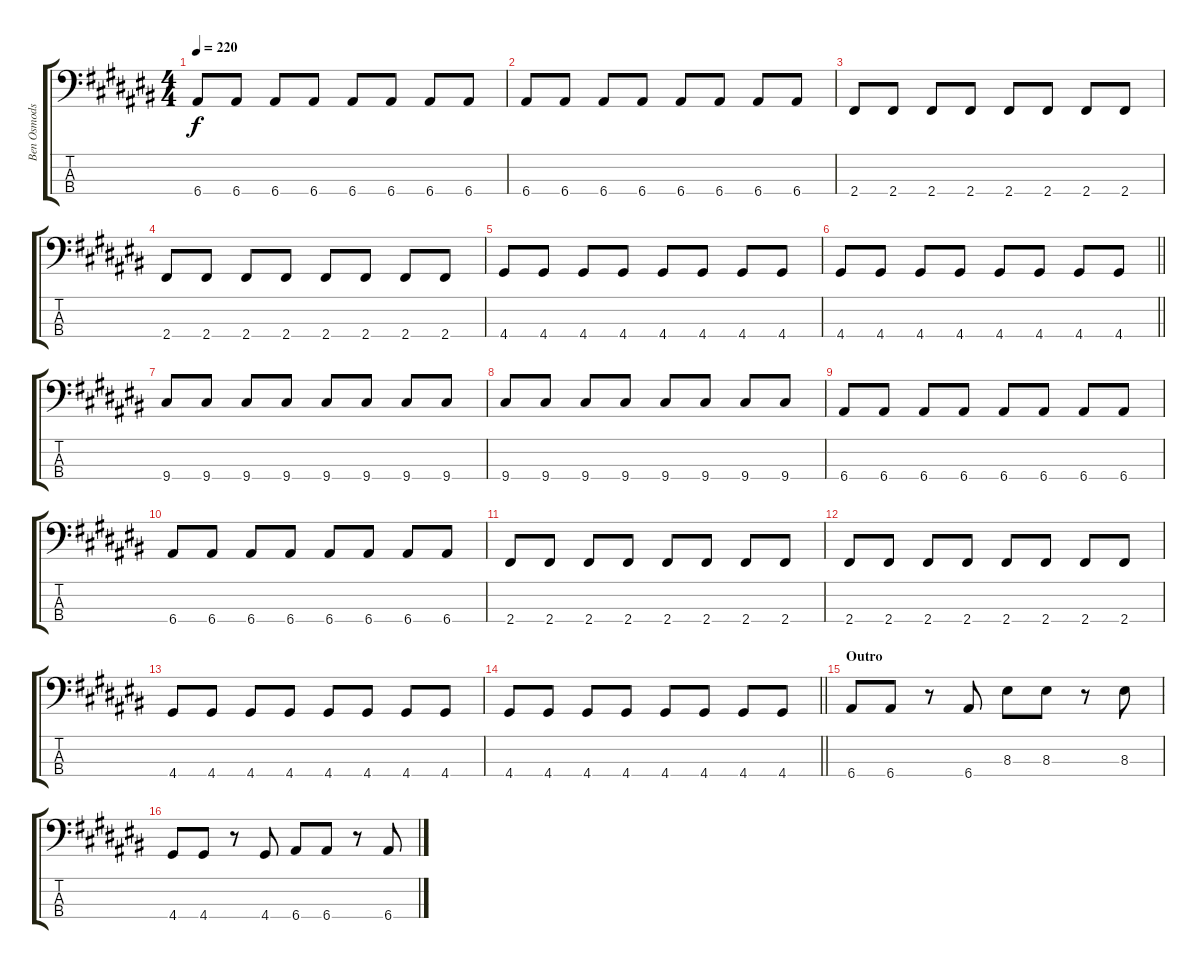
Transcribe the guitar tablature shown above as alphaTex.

\track ("Ben Osmodson" "Ben Osmods") {instrument electricbassfinger}
\staff {score tabs}
\tuning (G2 D2 A1 E1) {hide}
\ts (4 4)
\tempo 220
\clef f4
\ks a#minor
6.4.8{dy f} 6.4.8 6.4.8 6.4.8 6.4.8 6.4.8 6.4.8 6.4.8 |
6.4.8 6.4.8 6.4.8 6.4.8 6.4.8 6.4.8 6.4.8 6.4.8 |
2.4.8 2.4.8 2.4.8 2.4.8 2.4.8 2.4.8 2.4.8 2.4.8 |
2.4.8 2.4.8 2.4.8 2.4.8 2.4.8 2.4.8 2.4.8 2.4.8 |
4.4.8 4.4.8 4.4.8 4.4.8 4.4.8 4.4.8 4.4.8 4.4.8 |
\barLineRight lightlight
4.4.8 4.4.8 4.4.8 4.4.8 4.4.8 4.4.8 4.4.8 4.4.8 |
9.4.8 9.4.8 9.4.8 9.4.8 9.4.8 9.4.8 9.4.8 9.4.8 |
9.4.8 9.4.8 9.4.8 9.4.8 9.4.8 9.4.8 9.4.8 9.4.8 |
6.4.8 6.4.8 6.4.8 6.4.8 6.4.8 6.4.8 6.4.8 6.4.8 |
6.4.8 6.4.8 6.4.8 6.4.8 6.4.8 6.4.8 6.4.8 6.4.8 |
2.4.8 2.4.8 2.4.8 2.4.8 2.4.8 2.4.8 2.4.8 2.4.8 |
2.4.8 2.4.8 2.4.8 2.4.8 2.4.8 2.4.8 2.4.8 2.4.8 |
4.4.8 4.4.8 4.4.8 4.4.8 4.4.8 4.4.8 4.4.8 4.4.8 |
\barLineRight lightlight
4.4.8 4.4.8 4.4.8 4.4.8 4.4.8 4.4.8 4.4.8 4.4.8 |
\section ("" "Outro")
6.4.8 6.4.8 r.8 6.4.8 8.3.8 8.3.8 r.8 8.3.8 |
4.4.8 4.4.8 r.8 4.4.8 6.4.8 6.4.8 r.8 6.4.8
